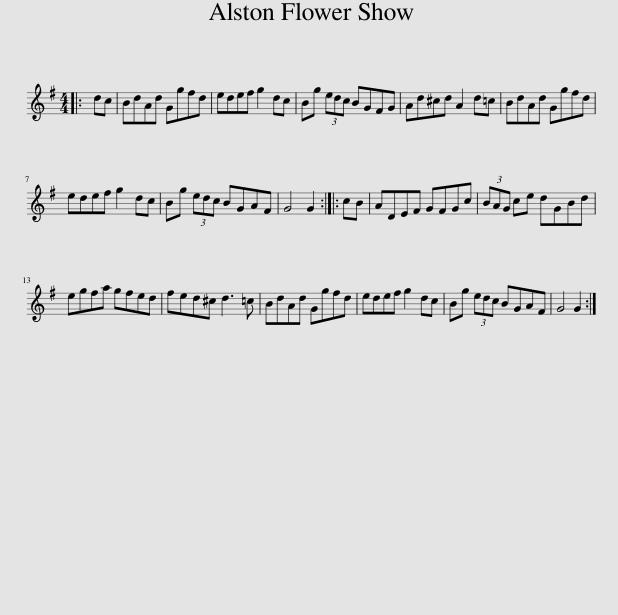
X:1
L:1/8
M:4/4
I:linebreak $
K:G
V:1 treble
V:1
|: dc | BdAd Ggfd | edef g2 dc | Bg (3edc BGFG | Ad^cd A2 d=c | %5
 BdAd Ggfd |$ edef g2 dc | Bg (3edc BGAF | G4 G2 :: cB | %10
 ADEF GFGc | (3BAG ce dGBd |$ egfa gfed | fed^c d3 =c | BdAd Ggfd | %15
 edef g2 dc | Bg (3edc BGAF | G4 G2 :| %18
